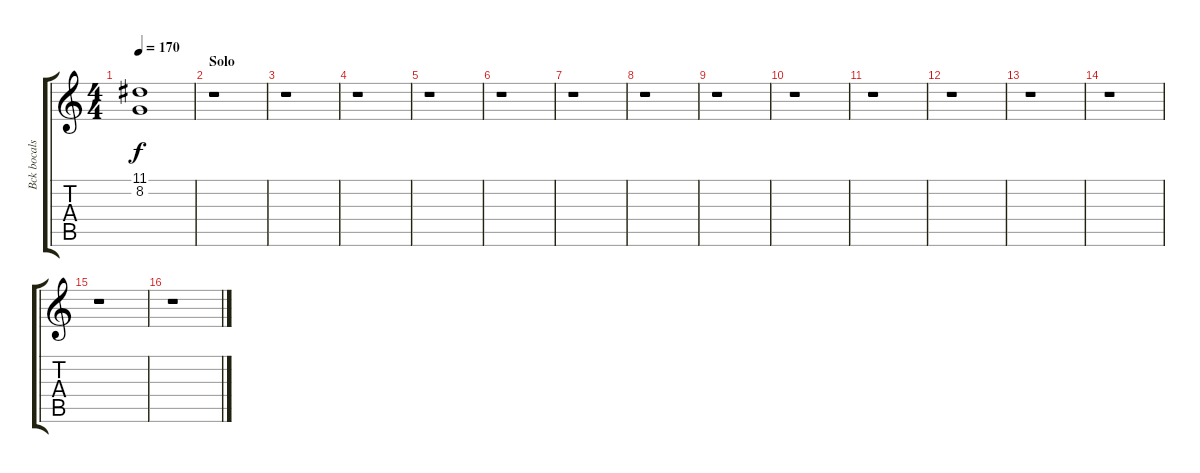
\track ("Bck bocals" "Bck bocals") {instrument lead6voice}
\staff {score tabs}
\tuning (E4 B3 G3 D3 A2 E2) {hide}
\ts (4 4)
\tempo 170
\clef g2
\ks c
(11.1 8.2).1{dy f} |
\section ("" "Solo")
r.1 |
r.1 |
r.1 |
r.1 |
r.1 |
r.1 |
r.1 |
r.1 |
r.1 |
r.1 |
r.1 |
r.1 |
r.1 |
r.1 |
r.1
